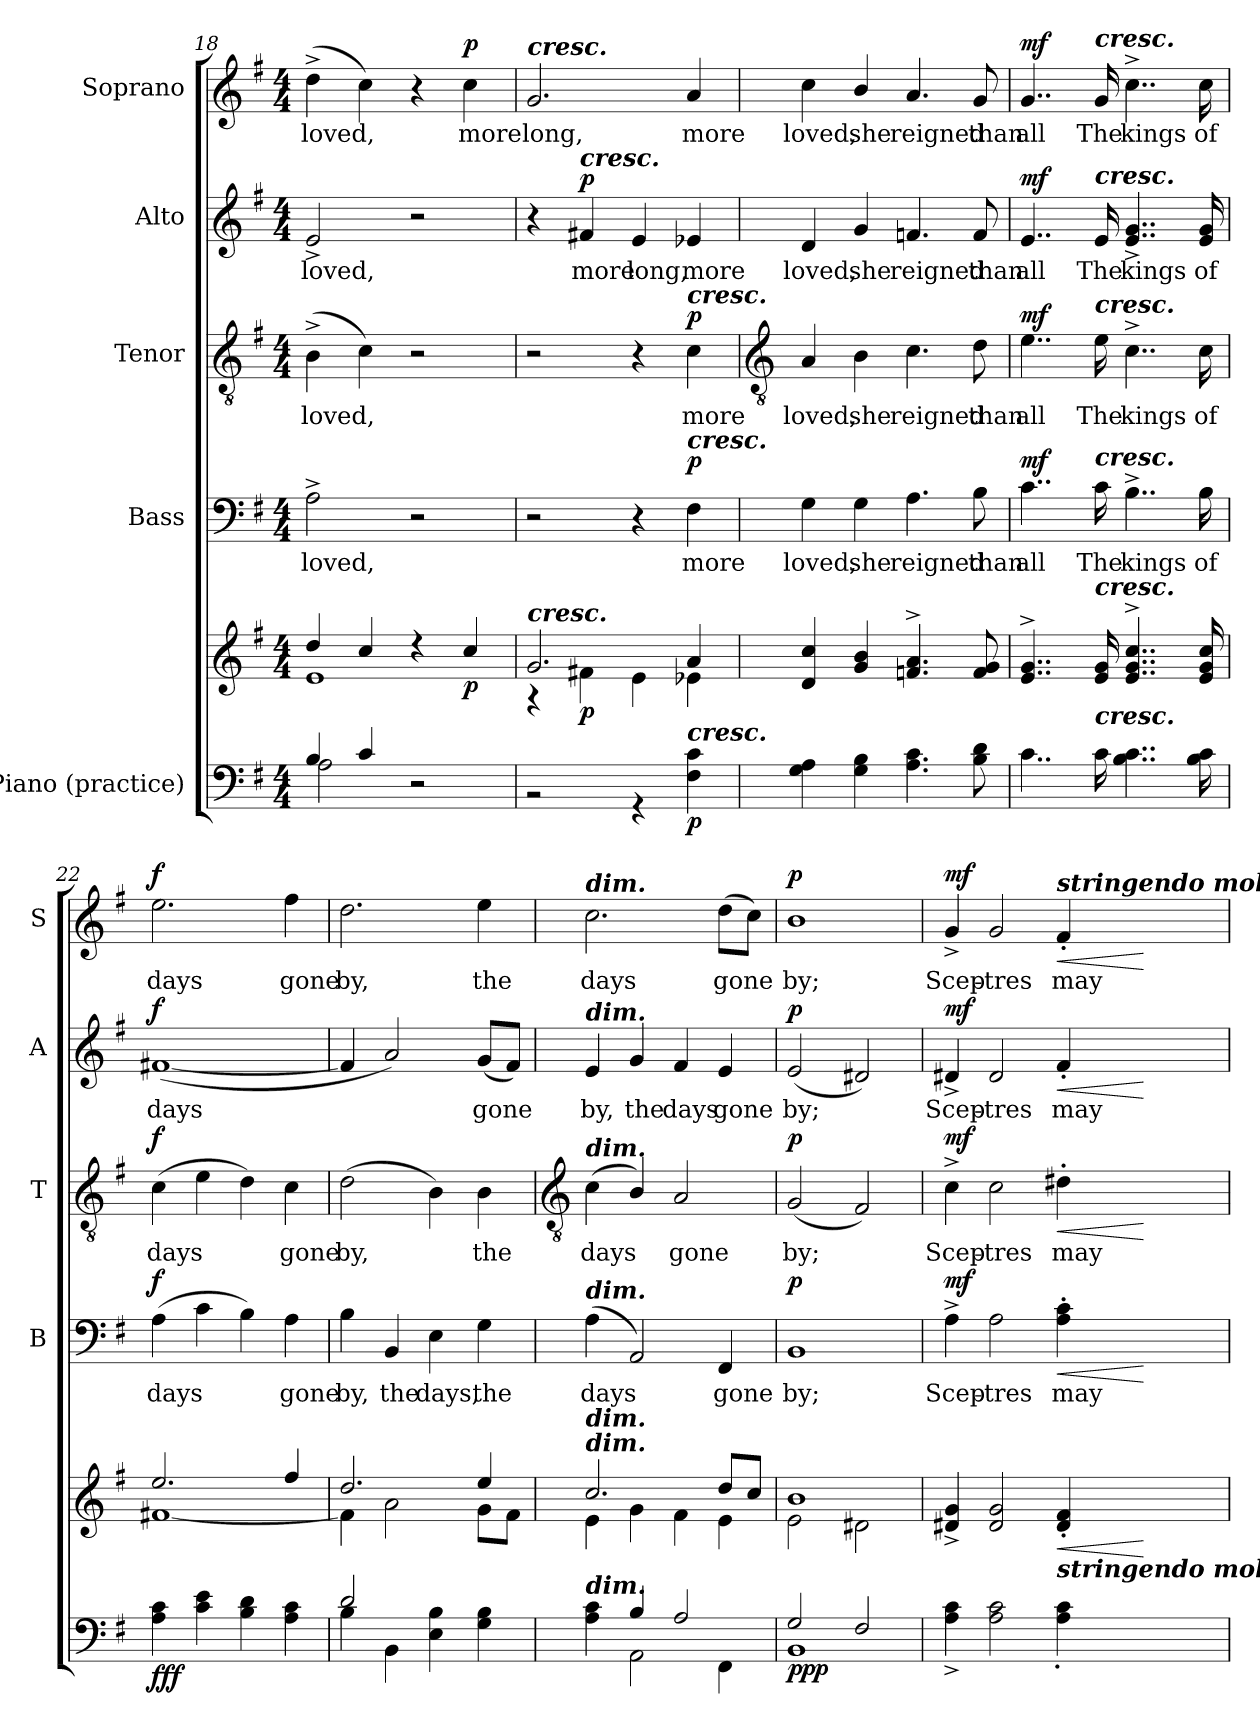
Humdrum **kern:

**kern	**kern	**dynam	**kern	**text	**dynam	**kern	**text	**dynam	**kern	**text	**dynam	**kern	**text	**dynam
*part5	*part5	*part5	*part4	*part4	*part4	*part3	*part3	*part3	*part2	*part2	*part2	*part1	*part1	*part1
*staff6	*staff5	*staff5/6	*staff4	*staff4	*staff4	*staff3	*staff3	*staff3	*staff2	*staff2	*staff2	*staff1	*staff1	*staff1
*I"Piano (practice)	*	*	*I"Bass	*	*	*I"Tenor	*	*	*I"Alto	*	*	*I"Soprano	*	*
*	*	*	*I'B	*	*	*I'T	*	*	*I'A	*	*	*I'S	*	*
*clefF4	*clefG2	*	*clefF4	*	*	*clefGv2	*	*	*clefG2	*	*	*clefG2	*	*
*k[f#]	*k[f#]	*	*k[f#]	*	*	*k[f#]	*	*	*k[f#]	*	*	*k[f#]	*	*
*G:	*G:	*	*G:	*	*	*G:	*	*	*G:	*	*	*G:	*	*
*M4/4	*M4/4	*	*M4/4	*	*	*M4/4	*	*	*M4/4	*	*	*M4/4	*	*
=18	=18	=18	=18	=18	=18	=18	=18	=18	=18	=18	=18	=18	=18	=18
*^	*^	*	*	*	*	*	*	*	*	*	*	*	*	*
!	!	!	!	!	!	!LO:LY:b	!	!	!LO:LY:b	!	!	!LO:LY:b	!	!	!LO:LY:b	!
4B/	2A\	4dd/	1e\	.	2A^	loved,	.	(>4B^	loved,	.	2e^	loved,	.	(>4dd^	loved,	.
4c/	.	4cc/	.	.	.	.	.	4c)	.	.	.	.	.	4cc)	.	.
2ryy	2r	4r	.	.	2r	.	.	2r	.	.	2r	.	.	4r	.	.
!	!	!	!	!LO:DY:b	!	!	!	!	!	!	!	!	!	!	!LO:LY:b	!LO:DY:b
.	.	4cc/	.	p	.	.	.	.	.	.	.	.	.	4cc	more	p
=19	=19	=19	=19	=19	=19	=19	=19	=19	=19	=19	=19	=19	=19	=19	=19	=19
!	!	!	!	!	!	!	!	!	!	!	!	!	!	!LO:TX:a:Bi:t=cresc.	!	!
!	!	!LO:TX:a:Bi:t=cresc.	!	!	!	!	!	!	!	!	!	!	!	!	!	!
!	!	!	!	!	!	!	!	!	!	!	!	!	!	!	!LO:LY:b	!
1ryy	2r	2.g	4r	.	2r	.	.	2r	.	.	4r	.	.	2.g	long,	.
!	!	!	!	!	!	!	!	!	!	!	!LO:TX:a:Bi:t=cresc.	!	!	!	!	!
!	!	!	!	!LO:DY:b	!	!	!	!	!	!	!	!LO:LY:b	!LO:DY:b	!	!	!
.	.	.	4f#X\	p	.	.	.	.	.	.	4f#X	more	p	.	.	.
!	!	!	!	!	!	!	!	!	!	!	!	!LO:LY:b	!	!	!	!
.	4r	.	4e\	.	4r	.	.	4r	.	.	4e	long,	.	.	.	.
!	!	!	!	!	!	!	!	!LO:TX:a:Bi:t=cresc.	!	!	!	!	!	!	!	!
!	!	!	!	!	!LO:TX:a:Bi:t=cresc.	!	!	!	!	!	!	!	!	!	!	!
!	!LO:TX:a:Bi:t=cresc.	!	!	!	!	!	!	!	!	!	!	!	!	!	!	!
!	!	!	!	!LO:DY:b=2	!	!LO:LY:b	!LO:DY:b	!	!LO:LY:b	!LO:DY:b	!	!LO:LY:b	!	!	!LO:LY:b	!
.	4F#\ 4c\	4a	4e-X\	p	4F#	more	p	4c	more	p	4e-X	more	.	4a	more	.
!!LO:LB:g=z
=20	=20	=20	=20	=20	=20	=20	=20	=20	=20	=20	=20	=20	=20	=20	=20	=20
*	*	*	*	*	*	*	*	*clefGv2	*	*	*	*	*	*	*	*
!	!	!	!	!	!	!LO:LY:b	!	!	!LO:LY:b	!	!	!LO:LY:b	!	!	!LO:LY:b	!
1ryy	4G\ 4A\	4d/ 4cc/	1ryy	.	4G	loved,	.	4A	loved,	.	4d	loved,	.	4cc	loved,	.
!	!	!	!	!	!	!LO:LY:b	!	!	!LO:LY:b	!	!	!LO:LY:b	!	!	!LO:LY:b	!
.	4G\ 4B\	4g/ 4b/	.	.	4G\	she	.	4B\	she	.	4g/	she	.	4b/	she	.
!	!	!	!	!	!	!LO:LY:b	!	!	!LO:LY:b	!	!	!LO:LY:b	!	!	!LO:LY:b	!
.	4.A\ 4.c\	4.fn/^ 4.a/^	.	.	4.A	reigned	.	4.c	reigned	.	4.fn	reigned	.	4.a	reigned	.
!	!	!	!	!	!	!LO:LY:b	!	!	!LO:LY:b	!	!	!LO:LY:b	!	!	!LO:LY:b	!
.	8B\ 8d\	8f/ 8g/	.	.	8B	than	.	8d	than	.	8f	than	.	8g	than	.
=21	=21	=21	=21	=21	=21	=21	=21	=21	=21	=21	=21	=21	=21	=21	=21	=21
!	!	!	!	!LO:DY:b=2	!	!LO:LY:b	!	!	!LO:LY:b	!	!	!LO:LY:b	!	!	!LO:LY:b	!
!	!	!	!	!LO:DY:n=1:b	!	!	!LO:DY:b	!	!	!LO:DY:b	!	!	!LO:DY:b	!	!	!LO:DY:b
1ryy	4..c\	4..e/^ 4..g/^	1ryy	mf mf	4..c	all	mf	4..e	all	mf	4..e	all	mf	4..g	all	mf
!	!	!	!	!	!	!	!	!	!	!	!	!	!	!LO:TX:a:Bi:t=cresc.	!	!
!	!	!	!	!	!	!	!	!	!	!	!LO:TX:a:Bi:t=cresc.	!	!	!	!	!
!	!	!	!	!	!	!	!	!LO:TX:a:Bi:t=cresc.	!	!	!	!	!	!	!	!
!	!	!	!	!	!LO:TX:a:Bi:t=cresc.	!	!	!	!	!	!	!	!	!	!	!
!	!	!LO:TX:a:Bi:t=cresc.	!	!	!	!	!	!	!	!	!	!	!	!	!	!
!	!LO:TX:a:Bi:t=cresc.	!	!	!	!	!	!	!	!	!	!	!	!	!	!	!
!	!	!	!	!	!	!LO:LY:b	!	!	!LO:LY:b	!	!	!LO:LY:b	!	!	!LO:LY:b	!
.	16c\	16e/ 16g/	.	.	16c	The	.	16e	The	.	16e	The	.	16g	The	.
!	!	!	!	!	!	!LO:LY:b	!	!	!LO:LY:b	!	!	!LO:LY:b	!	!	!LO:LY:b	!
.	4..B\ 4..c\	4..e/^ 4..g/^ 4..cc/^	.	.	4..B^	kings	.	4..c^	kings	.	4..e^ 4..g^	kings	.	4..cc^	kings	.
!	!	!	!	!	!	!LO:LY:b	!	!	!LO:LY:b	!	!	!LO:LY:b	!	!	!LO:LY:b	!
.	16B\ 16c\	16e/ 16g/ 16cc/	.	.	16B	of	.	16c	of	.	16e 16g	of	.	16cc	of	.
=22	=22	=22	=22	=22	=22	=22	=22	=22	=22	=22	=22	=22	=22	=22	=22	=22
!	!	!	!	!LO:DY:b=2	!	!LO:LY:b	!	!	!LO:LY:b	!	!	!LO:LY:b	!	!	!LO:LY:b	!
!	!	!	!	!LO:DY:n=1:b	!	!	!	!	!	!	!	!	!	!	!	!
!	!	!	!	!LO:DY:n=2:b	!	!	!LO:DY:b	!	!	!LO:DY:b	!	!	!LO:DY:b	!	!	!LO:DY:b
1ryy	4A\ 4c\	2.ee/	[1f#X\	f f f	(>4A	days	f	(>4c	days	f	(<[1f#X	days	f	2.ee	days	f
.	4c\ 4e\	.	.	.	4c	.	.	4e	.	.	.	.	.	.	.	.
.	4B\ 4d\	.	.	.	4B)	.	.	4d)	.	.	.	.	.	.	.	.
!	!	!	!	!	!	!LO:LY:b	!	!	!LO:LY:b	!	!	!	!	!	!LO:LY:b	!
.	4A\ 4c\	4ff#/	.	.	4A	gone	.	4c	gone	.	.	.	.	4ff#	gone	.
=23	=23	=23	=23	=23	=23	=23	=23	=23	=23	=23	=23	=23	=23	=23	=23	=23
!	!	!	!	!	!	!LO:LY:b	!	!	!LO:LY:b	!	!	!	!	!	!LO:LY:b	!
2d/	4B\	2.dd/	4f#\]	.	4B	by,	.	(>2d	by,	.	4f#]	.	.	2.dd	by,	.
!	!	!	!	!	!	!LO:LY:b	!	!	!	!	!	!	!	!	!	!
.	4BB\	.	2a\	.	4BB	the	.	.	.	.	2a)	.	.	.	.	.
!	!	!	!	!	!	!LO:LY:b	!	!	!	!	!	!	!	!	!	!
2ryy	4E\ 4B\	.	.	.	4E	days,	.	4B)	.	.	.	.	.	.	.	.
!	!	!	!	!	!	!LO:LY:b	!	!	!LO:LY:b	!	!	!LO:LY:b	!	!	!LO:LY:b	!
.	4G\ 4B\	4ee/	8g\L	.	4G	the	.	4B	the	.	(<8gL	gone	.	4ee	the	.
.	.	.	8f#\J	.	.	.	.	.	.	.	8f#J)	.	.	.	.	.
!!LO:LB:g=z
=24	=24	=24	=24	=24	=24	=24	=24	=24	=24	=24	=24	=24	=24	=24	=24	=24
*	*	*	*	*	*	*	*	*clefGv2	*	*	*	*	*	*	*	*
!	!	!	!	!	!	!	!	!	!	!	!	!	!	!LO:TX:a:Bi:t=dim.	!	!
!	!	!	!	!	!	!	!	!	!	!	!LO:TX:a:Bi:t=dim.	!	!	!	!	!
!	!	!	!	!	!	!	!	!LO:TX:a:Bi:t=dim.	!	!	!	!	!	!	!	!
!	!	!	!	!	!LO:TX:a:Bi:t=dim.	!	!	!	!	!	!	!	!	!	!	!
!	!	!LO:TX:a:Bi:t=dim.	!	!	!	!	!	!	!	!	!	!	!	!	!	!
!	!	!LO:TX:a:Bi:t=dim.	!	!	!	!	!	!	!	!	!	!	!	!	!	!
!LO:TX:a:Bi:t=dim.	!	!	!	!	!	!	!	!	!	!	!	!	!	!	!	!
!	!	!	!	!	!	!LO:LY:b	!	!	!LO:LY:b	!	!	!LO:LY:b	!	!	!LO:LY:b	!
4ryy	4A 4c	2.cc/	4e\	.	(4A	days	.	(<4c	days	.	4e	by,	.	2.cc	days	.
!	!	!	!	!	!	!	!	!	!	!	!	!LO:LY:b	!	!	!	!
4B/	2AA\	.	4g\	.	2AA)	.	.	4B/)	.	.	4g	the	.	.	.	.
!	!	!	!	!	!	!	!	!	!LO:LY:b	!	!	!LO:LY:b	!	!	!	!
2A/	.	.	4f#\	.	.	.	.	2A	gone	.	4f#	days	.	.	.	.
!	!	!	!	!	!	!LO:LY:b	!	!	!	!	!	!LO:LY:b	!	!	!LO:LY:b	!
.	4FF#\	8dd/L	4e\	.	4FF#	gone	.	.	.	.	4e	gone	.	(>8ddL	gone	.
.	.	8cc/J	.	.	.	.	.	.	.	.	.	.	.	8ccJ)	.	.
=25	=25	=25	=25	=25	=25	=25	=25	=25	=25	=25	=25	=25	=25	=25	=25	=25
!	!	!	!	!LO:DY:b=2	!	!LO:LY:b	!	!	!LO:LY:b	!	!	!LO:LY:b	!	!	!LO:LY:b	!
!	!	!	!	!LO:DY:n=1:b	!	!	!	!	!	!	!	!	!	!	!	!
!	!	!	!	!LO:DY:n=2:b	!	!	!LO:DY:b	!	!	!LO:DY:b	!	!	!LO:DY:b	!	!	!LO:DY:b
2G/	1BB	1b	2e\	p p p	1BB	by;	p	(<2G	by;	p	(<2e	by;	p	1b	by;	p
2F#/	.	.	2d#X\	.	.	.	.	2F#)	.	.	2d#X)	.	.	.	.	.
=26	=26	=26	=26	=26	=26	=26	=26	=26	=26	=26	=26	=26	=26	=26	=26	=26
!	!	!	!	!LO:DY:b=2	!	!LO:LY:b	!	!	!LO:LY:b	!	!	!LO:LY:b	!	!	!LO:LY:b	!
!	!	!	!	!LO:DY:n=1:b	!	!	!LO:DY:b	!	!	!LO:DY:b	!	!	!LO:DY:b	!	!	!LO:DY:b
1ryy	4A^ 4c^	4d#X^ 4g^	1ryy	mf mf	4A^	Scep-	mf	4c^	Scep-	mf	4d#X^	Scep-	mf	4g^	Scep-	mf
!	!	!	!	!	!	!LO:LY:b	!	!	!LO:LY:b	!	!	!LO:LY:b	!	!	!LO:LY:b	!
.	2A 2c	2d# 2g	.	.	2A	-tres	.	2c	-tres	.	2d#	-tres	.	2g	-tres	.
!	!	!	!	!	!	!	!	!	!	!	!	!	!	!LO:TX:a:Bi:t=stringendo molto	!	!
!	!	!LO:TX:b:Bi:t=stringendo molto	!	!	!	!	!	!	!	!	!	!	!	!	!	!
!	!	!	!	!LO:HP:b	!	!LO:LY:b	!LO:HP:b	!	!LO:LY:b	!LO:HP:b	!	!LO:LY:b	!LO:HP:b	!	!LO:LY:b	!LO:HP:b
.	4A' 4c'	4d#' 4f#'	.	<	4A' 4c'	may	<	4d#X'	may	<	4f#'	may	<	4f#'	may	<
*v	*v	*	*	*	*	*	*	*	*	*	*	*	*	*	*	*
*	*v	*v	*	*	*	*	*	*	*	*	*	*	*	*	*
.	.	[	.	.	[	.	.	[	.	.	[	.	.	[
=	=	=	=	=	=	=	=	=	=	=	=	=	=	=
*-	*-	*-	*-	*-	*-	*-	*-	*-	*-	*-	*-	*-	*-	*-
